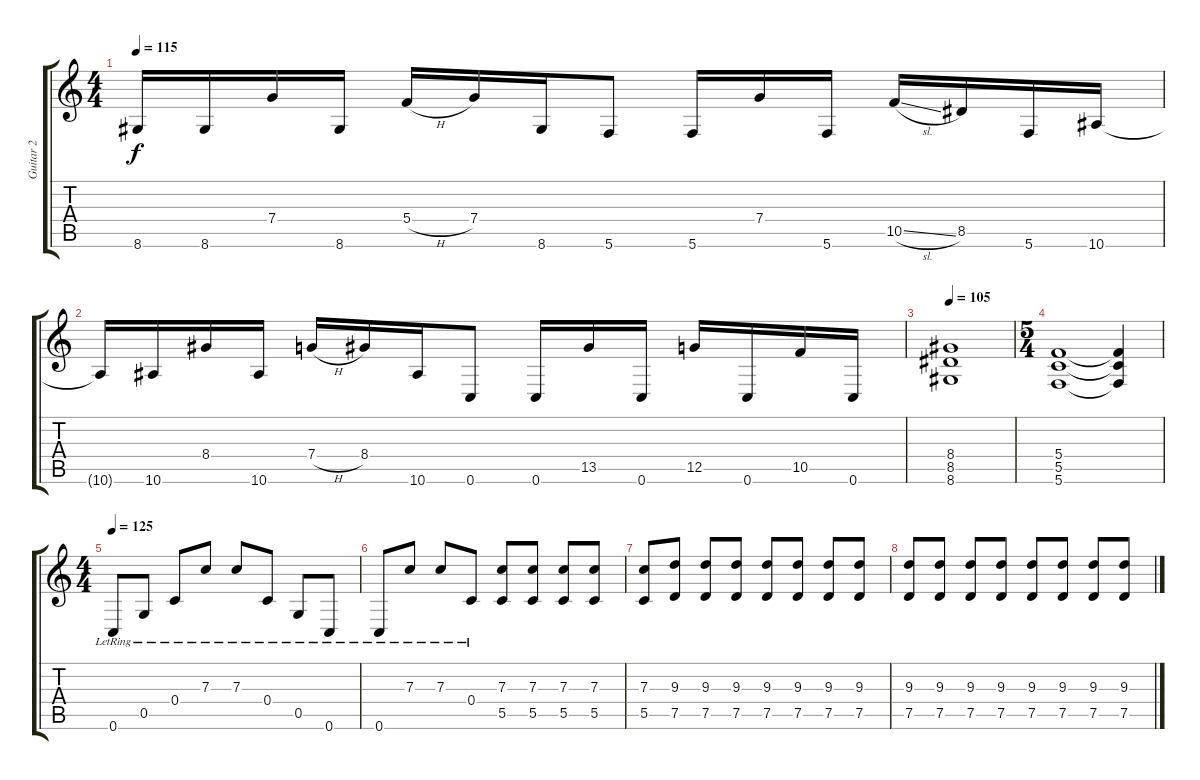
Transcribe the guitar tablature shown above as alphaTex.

\track ("Guitar 2" "Guitar 2") {instrument distortionguitar}
\staff {score tabs}
\tuning (D4 A3 F3 C3 G2 C2) {hide}
\ts (4 4)
\tempo 115
\clef g2
\ks c
8.6{t}.16{dy f} 8.6.16 7.4.16 8.6.16 5.4{h}.16 7.4.16 8.6.16 5.6.8 5.6.16 7.4.16 5.6.16 10.5{sl}.16 8.5.16 5.6.16 10.6.16 |
10.6{t}.16 10.6.16 8.4.16 10.6.16 7.4{h}.16 8.4.16 10.6.16 0.6.8 0.6.16 13.5.16 0.6.16 12.5.16 0.6.16 10.5.16 0.6.16 |
\tempo 105
(8.4 8.5 8.6).1 |
\ts (5 4)
(5.4 5.5 5.6).1 (5.4{t} 5.5{t} 5.6{t}).4 |
\ts (4 4)
\tempo 125
0.6{lr}.8 0.5{lr}.8 0.4{lr}.8 7.3{lr}.8 7.3{lr}.8 0.4{lr}.8 0.5{lr}.8 0.6{lr}.8 |
0.6{lr}.8 7.3{lr}.8 7.3{lr}.8 0.4{lr}.8 (7.3 5.5).8 (7.3 5.5).8 (7.3 5.5).8 (7.3 5.5).8 |
(7.3 5.5).8 (9.3 7.5).8 (9.3 7.5).8 (9.3 7.5).8 (9.3 7.5).8 (9.3 7.5).8 (9.3 7.5).8 (9.3 7.5).8 |
(9.3 7.5).8 (9.3 7.5).8 (9.3 7.5).8 (9.3 7.5).8 (9.3 7.5).8 (9.3 7.5).8 (9.3 7.5).8 (9.3 7.5).8
